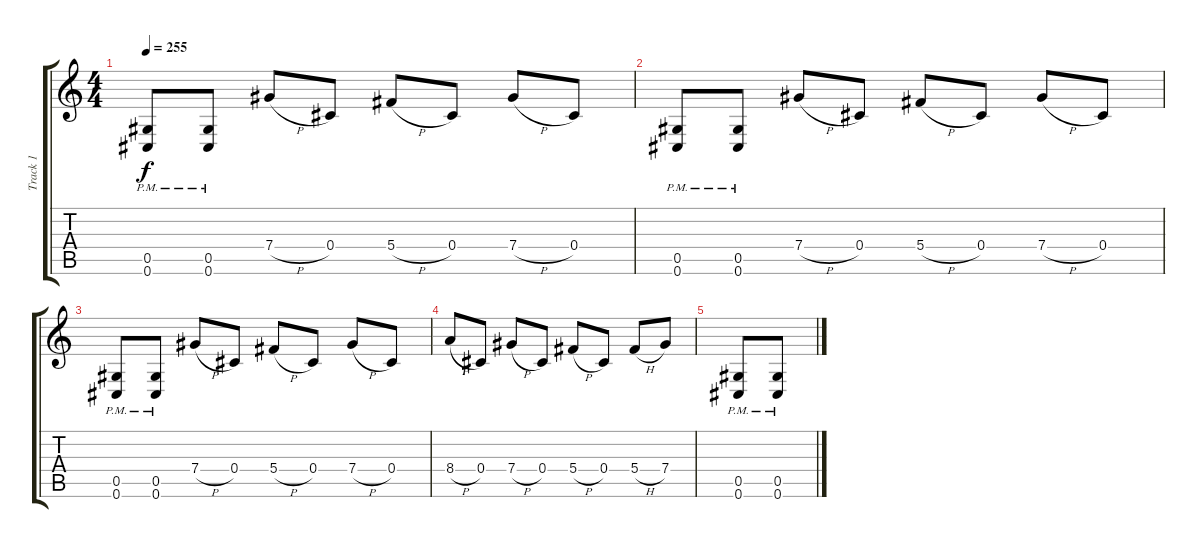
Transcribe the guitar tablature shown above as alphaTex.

\track ("Track 1" "Track 1") {instrument distortionguitar}
\staff {score tabs}
\tuning (Eb4 Bb3 Gb3 Db3 Ab2 Db2) {hide}
\ts (4 4)
\tempo 255
\clef g2
\ks c
(0.5{pm} 0.6{pm}).8{dy f} (0.5{pm} 0.6{pm}).8 7.4{h}.8 0.4.8 5.4{h}.8 0.4.8 7.4{h}.8 0.4.8 |
(0.5{pm} 0.6{pm}).8 (0.5{pm} 0.6{pm}).8 7.4{h}.8 0.4.8 5.4{h}.8 0.4.8 7.4{h}.8 0.4.8 |
(0.5{pm} 0.6{pm}).8 (0.5{pm} 0.6{pm}).8 7.4{h}.8 0.4.8 5.4{h}.8 0.4.8 7.4{h}.8 0.4.8 |
8.4{h}.8 0.4.8 7.4{h}.8 0.4.8 5.4{h}.8 0.4.8 5.4{h}.8 7.4.8 |
(0.5{pm} 0.6{pm}).8 (0.5{pm} 0.6{pm}).8
